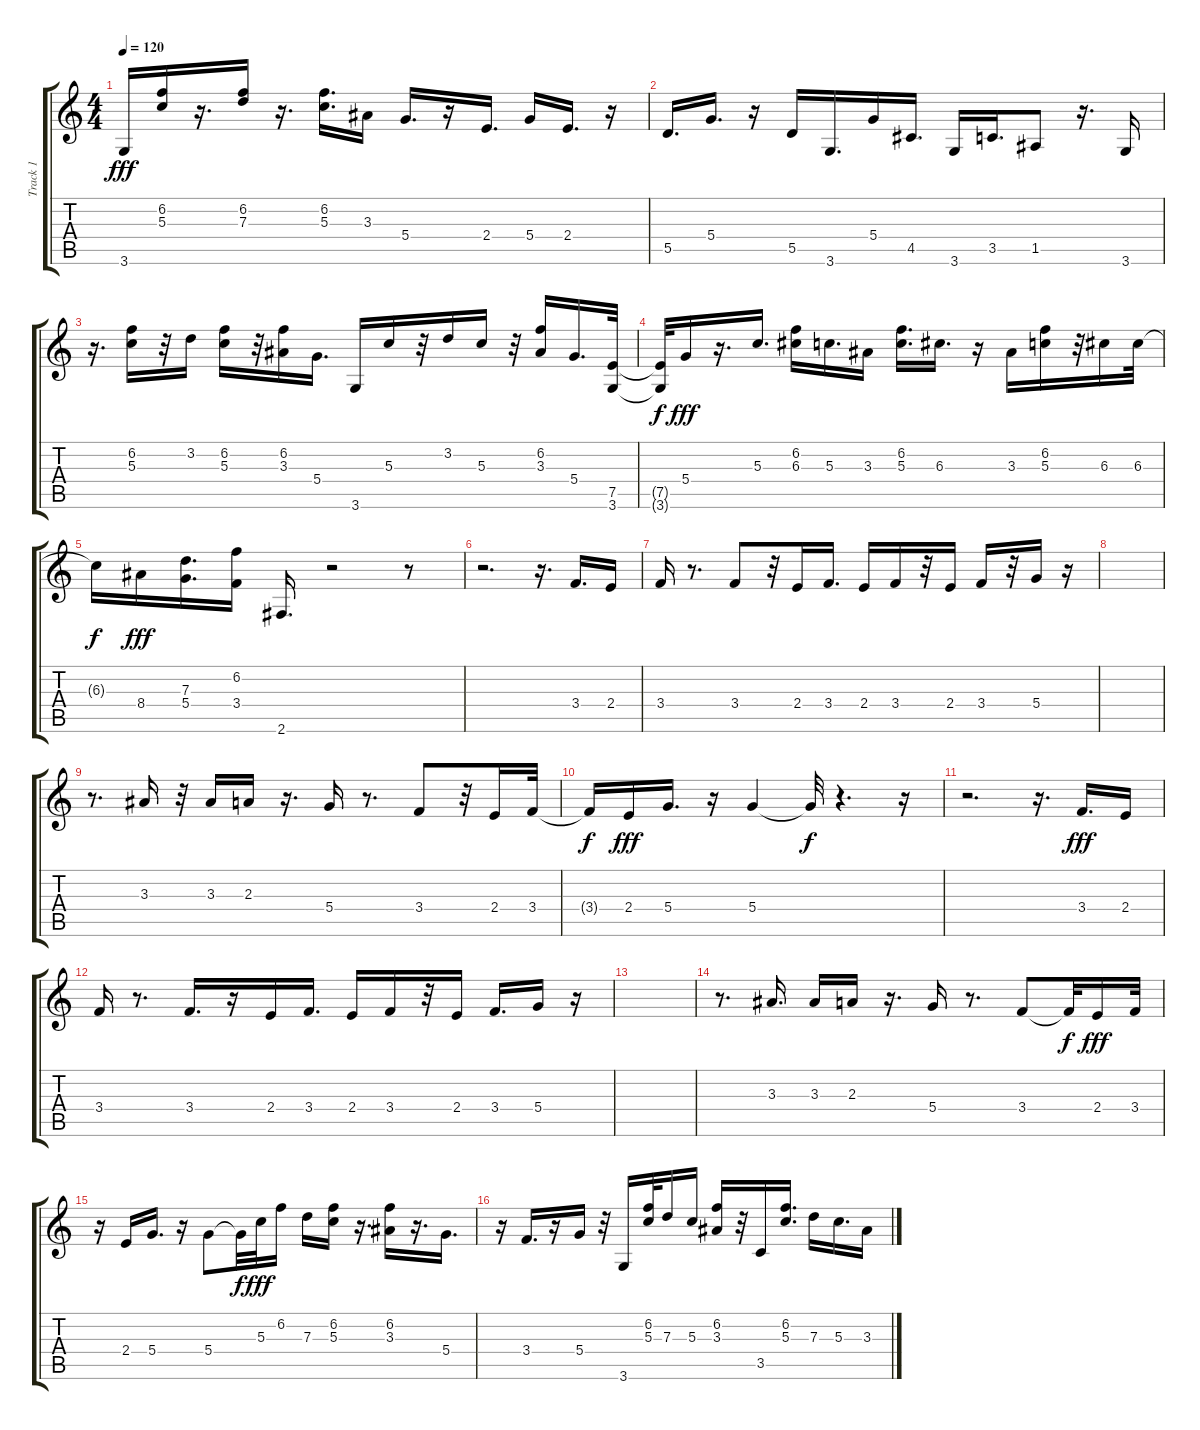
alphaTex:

\track ("Track 1" "Track 1") {instrument acousticguitarsteel}
\staff {score tabs}
\tuning (E4 B3 G3 D3 A2 E2) {hide}
\ts (4 4)
\tempo 120
\clef g2
\ks c
3.6.16{dy fff} (6.2 5.3).16 r.16{d} (6.2 7.3).16 r.16{d} (6.2 5.3).16{d} 3.3.16 5.4.16{d} r.16 2.4.16{d} 5.4.16 2.4.16{d} r.16 |
5.5.16{d} 5.4.16{d} r.16 5.5.16 3.6.16{d} 5.4.16 4.5.16{d} 3.6.16 3.5.16{d} 1.5.8 r.16{d} 3.6.16 |
r.16{d} (6.2 5.3).16 r.32 3.2.16 (6.2 5.3).16 r.32 (6.2 3.3).16 5.4.16{d} 3.6.16 5.3.16 r.32 3.2.16 5.3.16 r.32 (6.2 3.3).16 5.4.16{d} (7.5 3.6).32 |
(7.5{t} 3.6{t}).32{dy f} 5.4.16{dy fff} r.16{d} 5.3.16{d} (6.2 6.3).16 5.3.16{d} 3.3.16 (6.2 5.3).16{d} 6.3.16{d} r.16 3.3.16 (6.2 5.3).16 r.32 6.3.16 6.3.32 |
6.3{t}.16{dy f} 8.4.16{dy fff} (7.3 5.4).16{d} (6.2 3.4).16 2.6.16{d} r.2 r.8 |
r.2{d} r.16{d} 3.4.16{d} 2.4.16 |
3.4.16 r.8{d} 3.4.8 r.32 2.4.16 3.4.16{d} 2.4.16 3.4.16 r.32 2.4.16 3.4.16 r.32 5.4.16 r.16 |
|
r.8{d} 3.3.16 r.32 3.3.16 2.3.16 r.16{d} 5.4.16 r.8{d} 3.4.8 r.32 2.4.16 3.4.32 |
3.4{t}.16{dy f} 2.4.16{dy fff} 5.4.16{d} r.16 5.4.4 5.4{t}.32{dy f} r.4{d} r.16 |
r.2{d} r.16{d} 3.4.16{d dy fff} 2.4.16 |
3.4.16 r.8{d} 3.4.16{d} r.16 2.4.16 3.4.16{d} 2.4.16 3.4.16 r.32 2.4.16 3.4.16{d} 5.4.16 r.16 |
|
r.8{d} 3.3.16{d} 3.3.16 2.3.16 r.16{d} 5.4.16 r.8{d} 3.4.8 3.4{t}.32{dy f} 2.4.16{dy fff} 3.4.32 |
r.16 2.4.16 5.4.16{d} r.16 5.4.8 5.4{t}.32{dy f} 5.3.32{dy fff} 6.2.16 7.3.16 (6.2 5.3).16 r.16{d} (6.2 3.3).16 r.16{d} 5.4.16{d} |
r.16 3.4.16{d} r.16 5.4.16 r.32 3.6.16 (6.2 5.3).32 7.3.16 5.3.16 (6.2 3.3).16 r.32 3.5.16 (6.2 5.3).16{d} 7.3.16 5.3.16{d} 3.3.16
